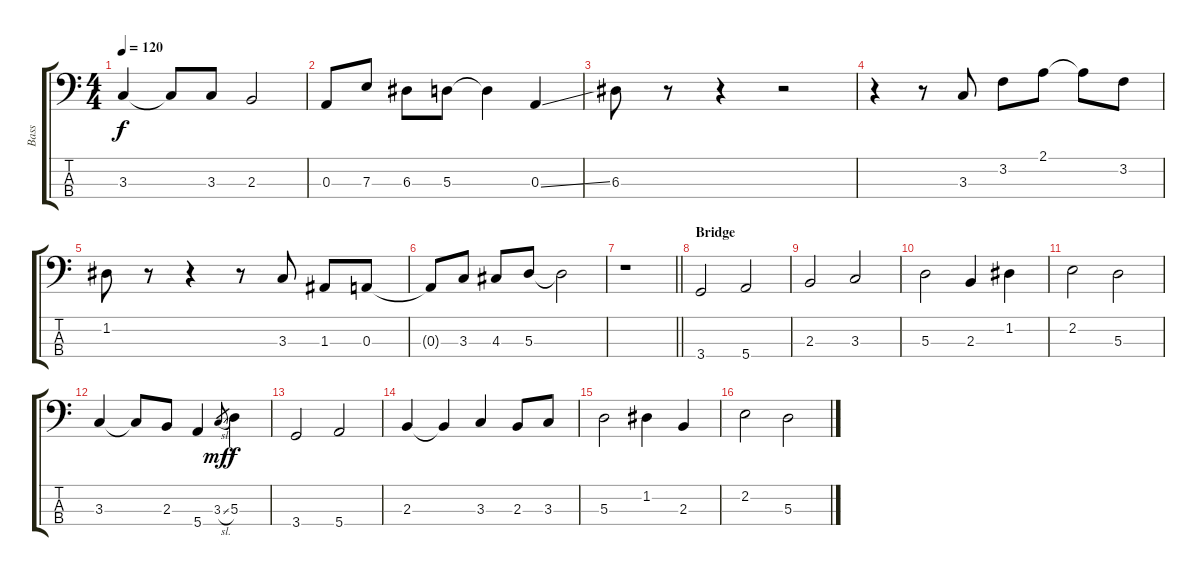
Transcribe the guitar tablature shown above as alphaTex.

\track ("Bass" "Bass") {instrument electricbassfinger}
\staff {score tabs}
\tuning (G2 D2 A1 E1) {hide}
\ts (4 4)
\tempo 120
\clef f4
\ks c
3.3.4{dy f} 3.3{t}.8 3.3.8 2.3.2 |
0.3.8 7.3.8 6.3.8 5.3.8 5.3{t}.4 0.3{ss}.4 |
6.3.8 r.8 r.4 r.2 |
r.4 r.8 3.3.8 3.2.8 2.1.8 2.1{t}.8 3.2.8 |
1.2.8 r.8 r.4 r.8 3.3.8 1.3.8 0.3.8 |
0.3{t}.8 3.3.8 4.3.8 5.3.8 5.3{t}.2 |
\barLineRight lightlight
r.1 |
\section ("" "Bridge")
3.4.2 5.4.2 |
2.3.2 3.3.2 |
5.3.2 2.3.4 1.2.4 |
2.2.2 5.3.2 |
3.3.4 3.3{t}.8 2.3.8 5.4.4 3.3{sl}.8{gr dy mf} 5.3.4{dy f} |
3.4.2 5.4.2 |
2.3.4 2.3{t}.4 3.3.4 2.3.8 3.3.8 |
5.3.2 1.2.4 2.3.4 |
2.2.2 5.3.2
